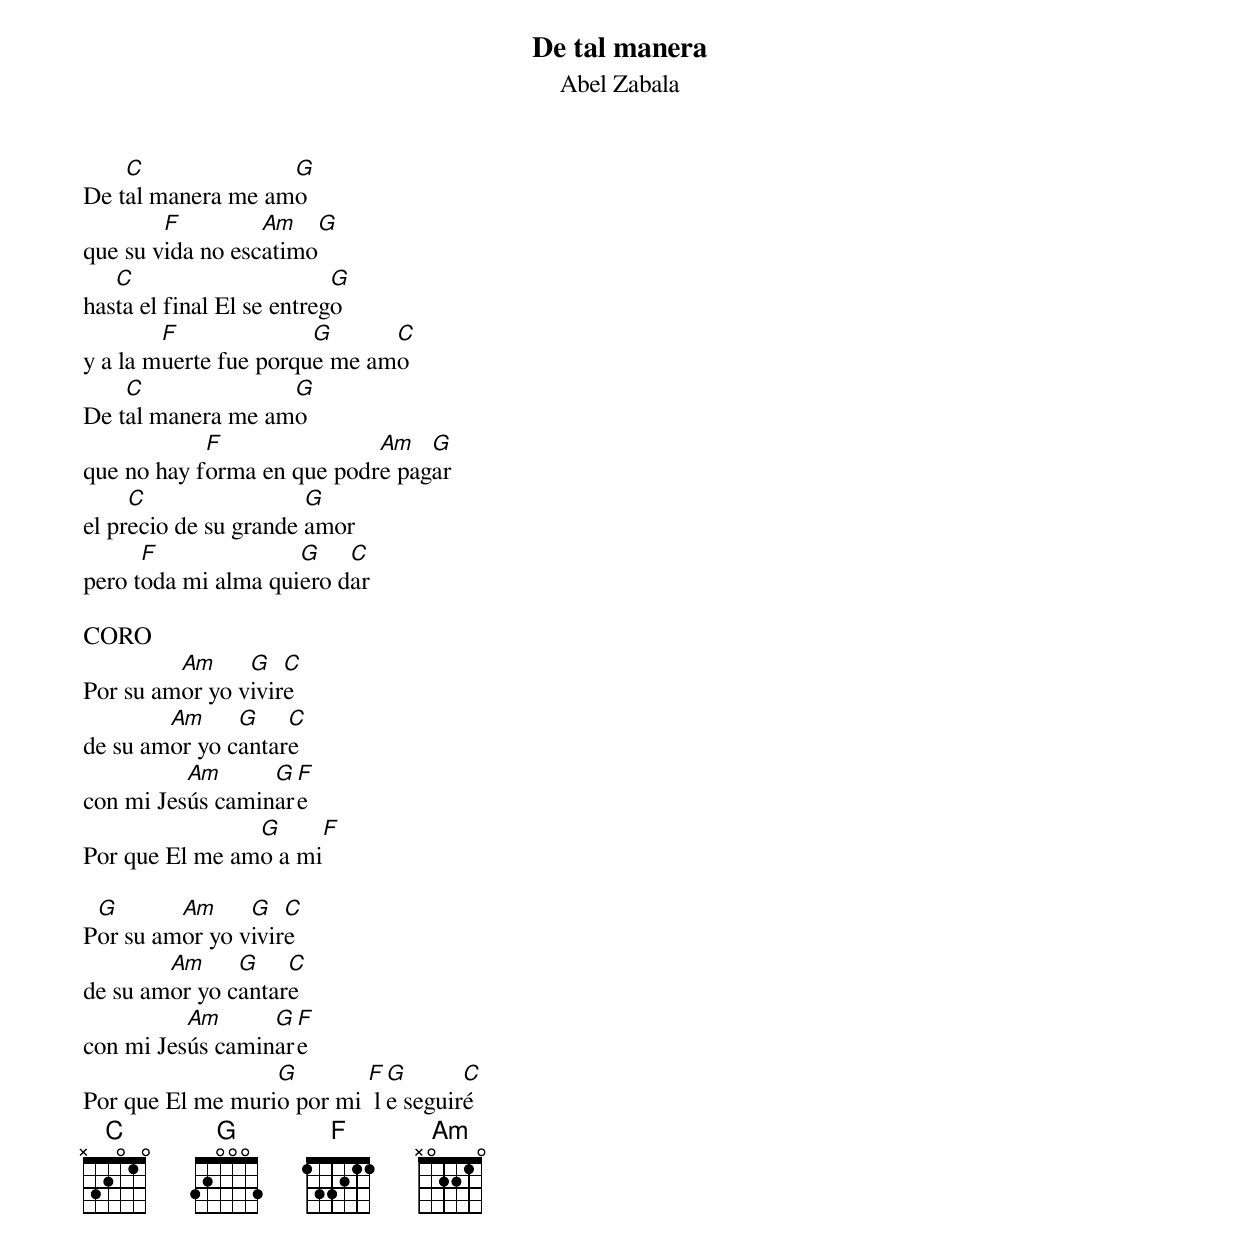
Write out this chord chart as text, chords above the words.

De tal manera
Abel Zabala

    C              G
De tal manera me amo
        F         Am   G
que su vida no escatimo
   C                       G
hasta el final El se entrego
        F              G      C
y a la muerte fue porque me amo
    C              G
De tal manera me amo
            F               Am   G
que no hay forma en que podre pagar
     C                 G
el precio de su grande amor
      F              G    C
pero toda mi alma quiero dar

CORO
         Am     G   C
Por su amor yo vivire
        Am     G    C
de su amor yo cantare
          Am      G F
con mi Jesús caminare
                G      F
Por que El me amo a mi

 G       Am     G   C
Por su amor yo vivire
        Am     G    C
de su amor yo cantare
          Am      G F
con mi Jesús caminare
                  G        F G       C
Por que El me murio por mi  le seguiré
